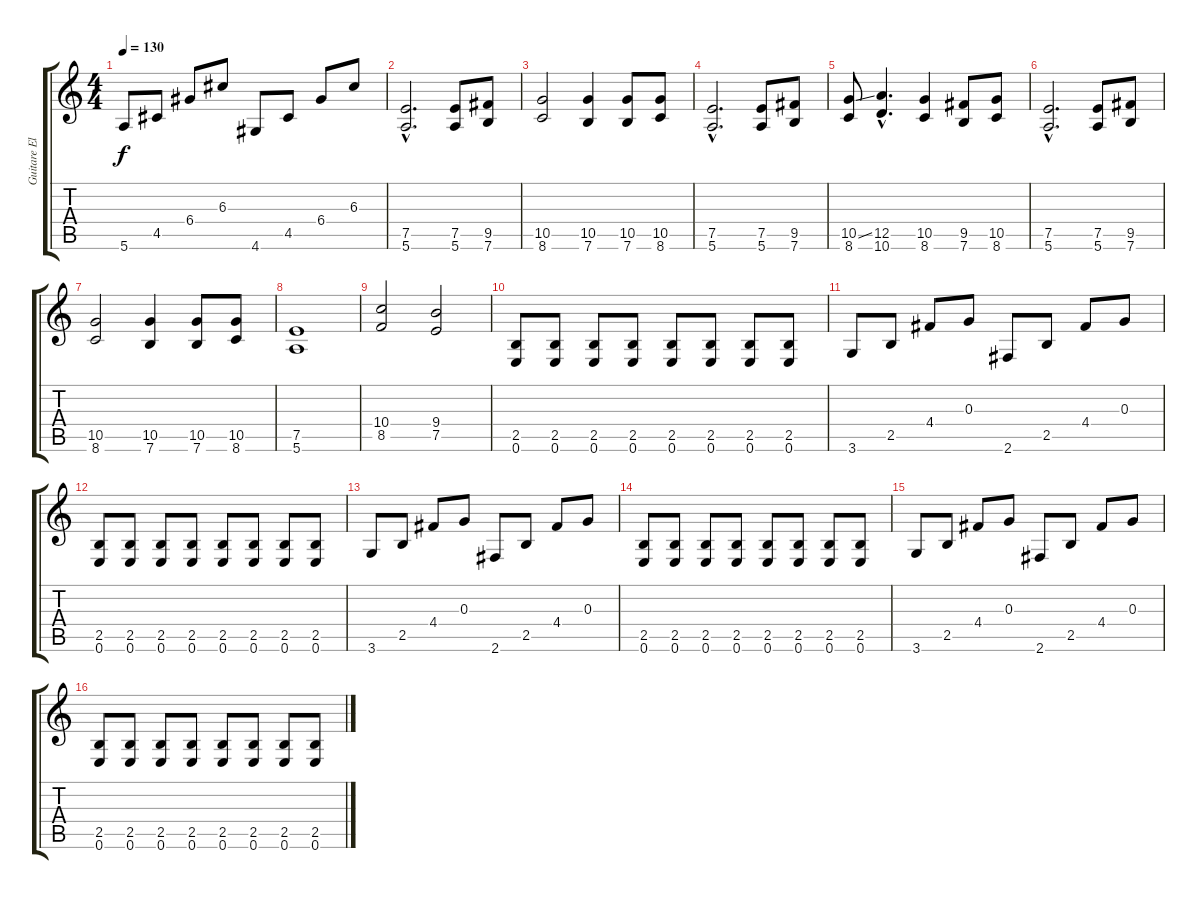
\track ("Guitare Electrique" "Guitare El") {instrument distortionguitar}
\staff {score tabs}
\tuning (E4 B3 G3 D3 A2 E2) {hide}
\ts (4 4)
\tempo 130
\clef g2
\ks c
5.6.8{dy f} 4.5.8 6.4.8 6.3.8 4.6.8 4.5.8 6.4.8 6.3.8 |
(7.5{hac} 5.6{hac}).2{d} (7.5 5.6).8 (9.5 7.6).8 |
(10.5 8.6).2 (10.5 7.6).4 (10.5 7.6).8 (10.5 8.6).8 |
(7.5{hac} 5.6{hac}).2{d} (7.5 5.6).8 (9.5 7.6).8 |
(10.5{ss} 8.6).8 (12.5{hac} 10.6{hac}).4{d} (10.5 8.6).4 (9.5 7.6).8 (10.5 8.6).8 |
(7.5{hac} 5.6{hac}).2{d} (7.5 5.6).8 (9.5 7.6).8 |
(10.5 8.6).2 (10.5 7.6).4 (10.5 7.6).8 (10.5 8.6).8 |
(7.5 5.6).1 |
(10.4 8.5).2 (9.4 7.5).2 |
(2.5 0.6).8 (2.5 0.6).8 (2.5 0.6).8 (2.5 0.6).8 (2.5 0.6).8 (2.5 0.6).8 (2.5 0.6).8 (2.5 0.6).8 |
3.6.8 2.5.8 4.4.8 0.3.8 2.6.8 2.5.8 4.4.8 0.3.8 |
(2.5 0.6).8 (2.5 0.6).8 (2.5 0.6).8 (2.5 0.6).8 (2.5 0.6).8 (2.5 0.6).8 (2.5 0.6).8 (2.5 0.6).8 |
3.6.8 2.5.8 4.4.8 0.3.8 2.6.8 2.5.8 4.4.8 0.3.8 |
(2.5 0.6).8 (2.5 0.6).8 (2.5 0.6).8 (2.5 0.6).8 (2.5 0.6).8 (2.5 0.6).8 (2.5 0.6).8 (2.5 0.6).8 |
3.6.8 2.5.8 4.4.8 0.3.8 2.6.8 2.5.8 4.4.8 0.3.8 |
(2.5 0.6).8 (2.5 0.6).8 (2.5 0.6).8 (2.5 0.6).8 (2.5 0.6).8 (2.5 0.6).8 (2.5 0.6).8 (2.5 0.6).8
